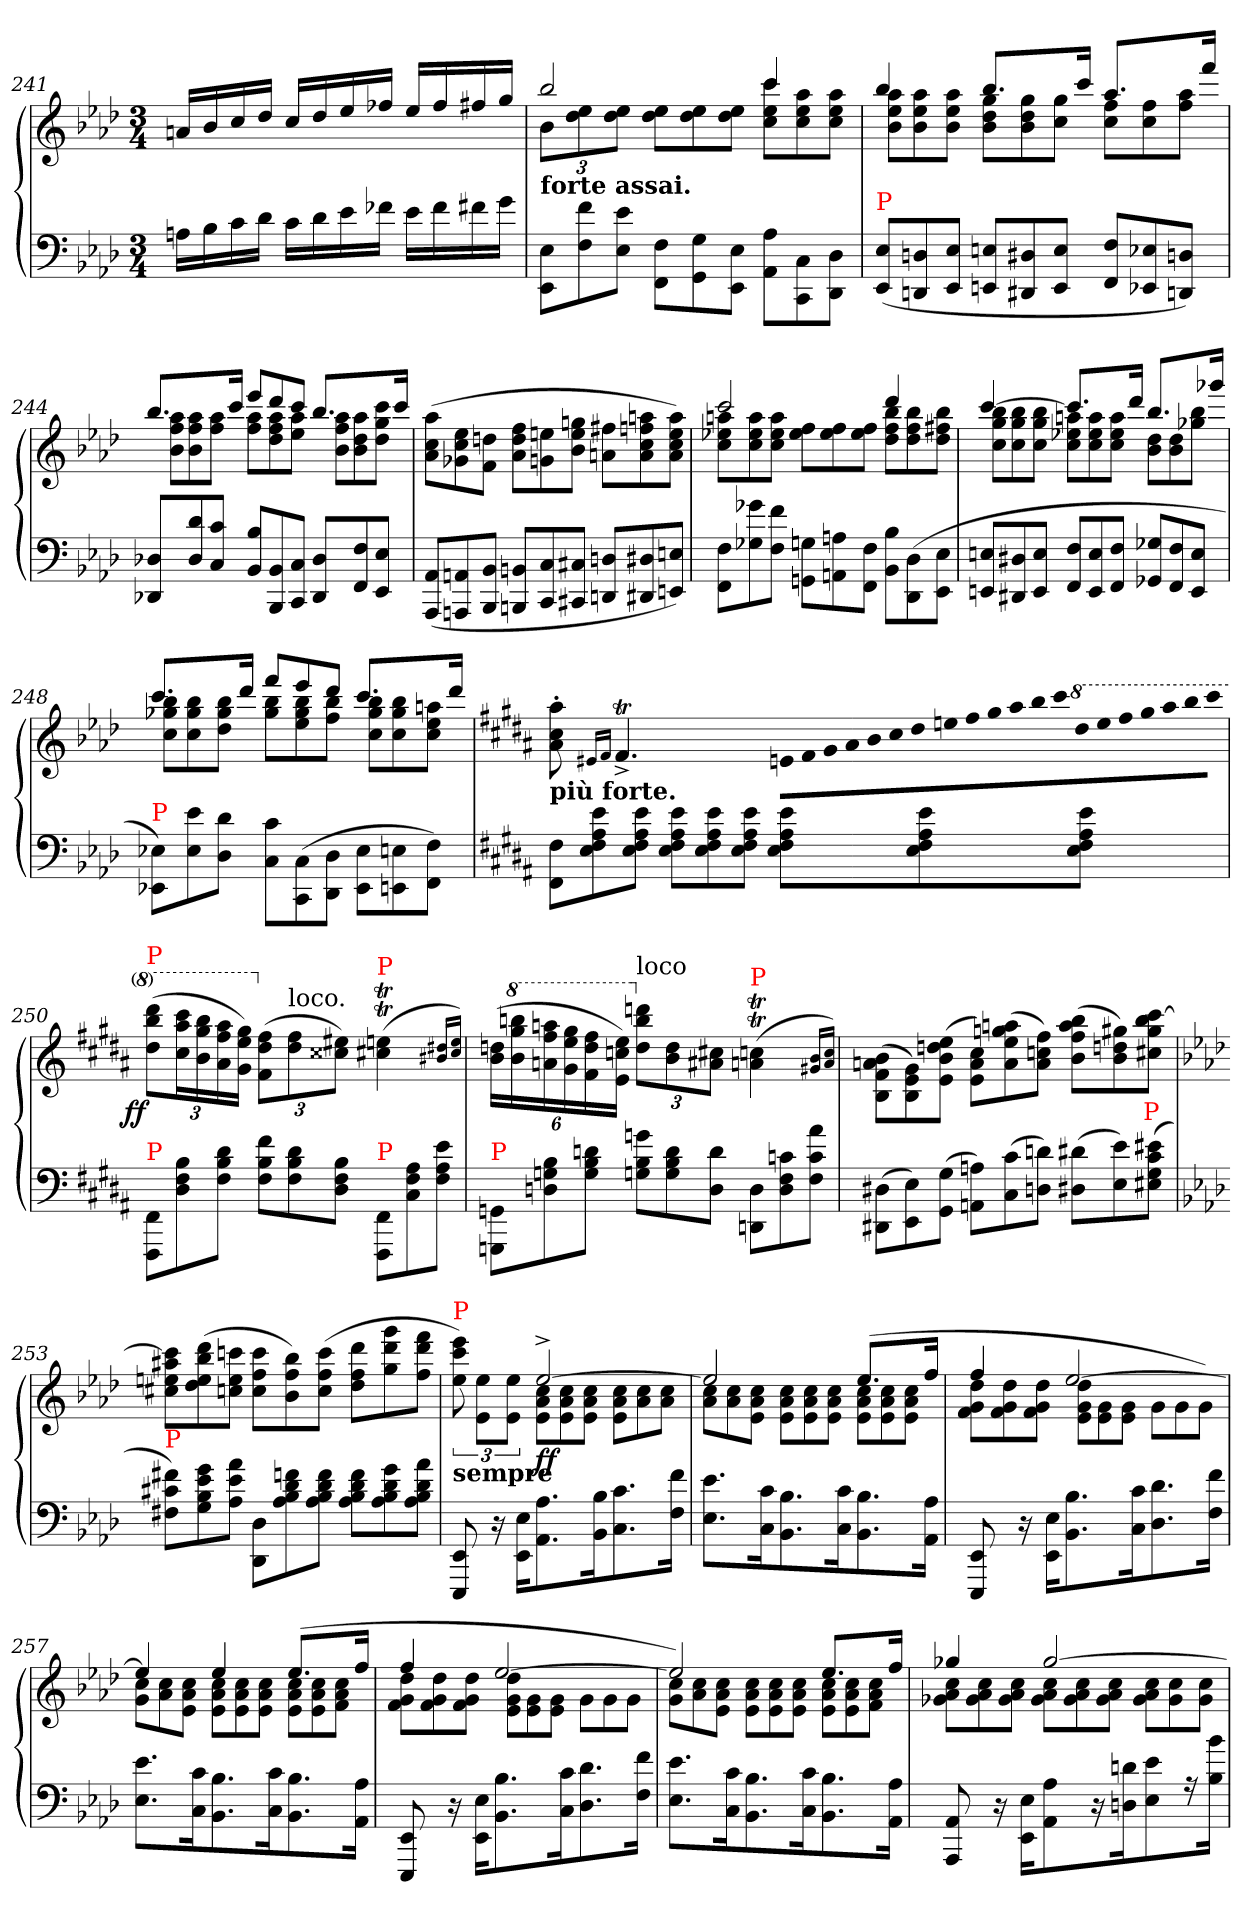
**kern	**kern	**dynam
*part1	*part1	*part1
*staff2	*staff1	*staff1/2
*clefF4	*clefG2	*
*k[b-e-a-d-]	*k[b-e-a-d-]	*
*M3/4	*M3/4	*
=241	=241	=241
16AnLL	16an/LL	.
16B-	16b-	.
16c	16cc	.
16d-JJ	16dd-JJ	.
16c\LL	16cc/LL	.
16d-\	16dd-/	.
16e-\	16ee-/	.
16f-X\JJ	16ff-X/JJ	.
16e-\LL	16ee-/LL	.
16f-\	16ff-/	.
16f#X	16ff#X	.
16g\JJ	16gg/JJ	.
=242	=242	=242
*	*^	*
*Xtuplet	*	*Xbrackettup	*
!	!LO:TX:b:B:t=forte assai.	!	!
12E- 12EE-L	2bb-	12b-L	.
12f 12F	.	12ee- 12dd-	.
12e- 12E-J	.	12ee- 12dd-J	.
*	*	*Xtuplet	*
12F\ 12FF\L	.	12ee- 12dd-L	.
12G 12GG	.	12ee- 12dd-	.
12E- 12EE-J	.	12ee- 12dd-J	.
12A-\ 12AA-\L	4ccc	12ccc 12ee- 12ccL	.
12C 12CC	.	12aa- 12ee- 12cc	.
12D- 12DD-J	.	12aa- 12ee- 12ccJ	.
=243	=243	=243	=243
!LO:TX:a:color=red:t=P	!	!	!
(<12E- 12EE-L	4bb-	12aa- 12ee- 12b-L	.
12Dn 12DDn	.	12aa- 12ee- 12b-	.
12E- 12EE-J	.	12aa- 12ee- 12b-J	.
12En 12EEnL	8.bb-L	12gg 12dd- 12b-L	.
12D#X 12DD#X	.	12gg 12dd- 12b-	.
12E 12EEJ	.	12gg 12ccJ	.
.	16cccJk	.	.
12F 12FFL	8.aa-L	12ff 12ccL	.
12E-X 12EE-X	.	12ff 12cc	.
12Dn 12DDnJ)	.	12aa- 12ffJ	.
.	16fffJk	.	.
=244	=244	=244	=244
12D-X/ 12DD-X/L	8.bb-L	12aa- 12ff 12b-L	.
12d- 12D-	.	12aa- 12ff 12b-	.
12c 12CJ	.	12aa- 12ffJ	.
.	16cccJk	.	.
12B-/ 12BB-/L	12eee-L	12aa- 12ffL	.
12BB- 12BBB-	12ddd-	12aa- 12ff 12dd-	.
12C 12CCJ	12cccJ	12aa- 12ee-J	.
12D-/ 12DD-/L	8.bb-L	12aa- 12ff 12b-L	.
12F 12FF	.	12aa- 12dd- 12b-	.
12E- 12EE-J	.	12ccc 12gg 12dd-J	.
.	16cccJk	.	.
*	*v	*v	*
=245	=245	=245
(<12AA- 12AAA-L	(>12aa- 12cc 12a-L	.
12AAn 12AAAn	12ee- 12cc 12g-X	.
12BB- 12BBB-J	12ddn 12fJ	.
12BBn 12BBBnL	12ff 12dd 12a-L	.
12C 12CC	12een 12gn	.
12C#X 12CC#XJ	12ggn 12ee 12b-J	.
12Dn 12DDnL	12ff#X 12anL	.
12D#X 12DD#X	12aan 12ffn 12cc 12a	.
12En 12EEnJ)	12aa 12ee 12cc 12aJ)	.
=246	=246	=246
*	*^	*
12F 12FFL	2ccc	12aan 12ee-X 12ccL	.
12g-X 12G-X	.	12aa 12ee- 12cc	.
12f 12FJ	.	12aa 12ee- 12ccJ	.
12Gn\ 12GGn\L	.	12ff 12ee-L	.
12A 12AA	.	12ff 12ee-	.
12F 12FFJ	.	12ff 12ee-J	.
12B-\ 12BB-\L	4ddd-	12bb- 12ff 12dd-L	.
(<12D- 12DD-	.	12bb- 12ff 12dd-	.
12E- 12EE-J	.	12bb- 12ff#X 12dd-J	.
=247	=247	=247	=247
12En 12EEnL	[4ccc	12bb- 12gg 12ccL	.
12D#X 12DD#X	.	12bb- 12gg 12cc	.
12E 12EEJ	.	12bb- 12gg 12ccJ	.
12F 12FFL	8.cccL]	12aan 12ee-X 12ccL	.
12E 12EE	.	12aa 12ee- 12cc	.
12F 12FFJ	.	12aa 12ee- 12ccJ	.
.	16ddd-Jk	.	.
12G-X 12GG-XL	8.bb-L	12dd- 12b-L	.
12F 12FF	.	12dd- 12b-	.
12E 12EEJ	.	12bb- 12gg-XJ	.
.	16ggg-XJk	.	.
=248	=248	=248	=248
!LO:TX:a:color=red:t=P	!	!	!
12E-X 12EE-XL)	8.cccL	12bb- 12gg-X 12ccL	.
12e- 12E-	.	12bb- 12gg- 12cc	.
12d- 12D-J	.	12bb- 12gg- 12dd-J	.
.	16ddd-Jk	.	.
12c\ 12C\L	12fffL	12bb- 12gg-L	.
(>12C 12CC	12eee-	12bb- 12gg- 12ee-	.
12D- 12DD-J	12ddd-J	12bb- 12ffJ	.
12E-\ 12EE-\L	8.cccL	12bb- 12gg- 12ccL	.
12En 12EEn	.	12bb- 12gg- 12cc	.
12F 12FFJ)	.	12aan 12ee- 12ccJ	.
.	16ddd-Jk	.	.
*	*v	*v	*
=249	=249	=249
*k[f#c#g#d#a#]	*k[f#c#g#d#a#]	*
!	!LO:TX:b:B:t=più forte.	!
12F# 12FF#L	8aa#'> 8cc#'> 8a#'>	.
12e 12A# 12F# 12E	.	.
.	16qqe#X/LL	.
.	16qqf#/JJ	.
.	4.f#T^<	.
12e 12A# 12F# 12EJ	.	.
12e 12A# 12F# 12EL	.	.
12e 12A# 12F# 12E	.	.
12e 12A# 12F# 12EJ	.	.
!	!LO:N:vis=8	!
12e 12A# 12F# 12EL	80e!\L	.
!	!LO:N:vis=8	!
.	80f#!	.
!	!LO:N:vis=8	!
.	80g#!	.
!	!LO:N:vis=8	!
.	80a#!	.
!	!LO:N:vis=8	!
.	80b!	.
!	!LO:N:vis=8	!
.	80cc#!	.
!	!LO:N:vis=8	!
.	80dd#!	.
12e 12A# 12F# 12E	.	.
!	!LO:N:vis=8	!
.	80een!	.
!	!LO:N:vis=8	!
.	80ff#!	.
!	!LO:N:vis=8	!
.	80gg#!	.
!	!LO:N:vis=8	!
.	80aa#!	.
!	!LO:N:vis=8	!
.	80bb!	.
!	!LO:N:vis=8	!
.	80ccc#!	.
*	*8va	*
!	!LO:N:vis=8	!
.	80ddd#!	.
12e 12A# 12F# 12EJ	.	.
!	!LO:N:vis=8	!
.	80eee!	.
!	!LO:N:vis=8	!
.	80fff#!	.
!	!LO:N:vis=8	!
.	80ggg#!	.
!	!LO:N:vis=8	!
.	80aaa#!	.
!	!LO:N:vis=8	!
.	80bbb!	.
!	!LO:N:vis=8	!
.	80cccc#!J	.
=250	=250	=250
*	*tuplet	*
!	!LO:TX:a:color=red:t=P	!
!LO:TX:a:color=red:t=P	!	!
!	!	!LO:DY:rj
12FF#/ 12FFF#/L	(>12dddd# 12bbb 12ddd#L	ff
12B\ 12F#\ 12D#\	24cccc# 24aaa# 24ccc#L	.
.	24bbb 24ggg# 24bb	.
12d#\ 12B\ 12F#\J	24aaa# 24fff# 24aa#	.
.	24ggg# 24eee 24gg#JJ)	.
*	*X8va	*
12f#\ 12B\ 12F#\L	(>12ff# 12dd# 12f#L	.
!	!LO:TX:a:t=loco.	!
12d# 12B 12F#	12ff# 12dd#	.
12B 12F# 12D#J	12ee#X 12cc##XJ)	.
!	!LO:TX:a:color=red:t=P	!
!LO:TX:a:color=red:t=P	!	!
12FF#/ 12FFF#/L	(<4eenT 4cc#XT	.
12A#\ 12F#\ 12C#\	.	.
12e\ 12A#\ 12F#\J	.	.
.	16qqdd#X/ 16qqb#X/LL	.
.	16qqee/ 16qqcc#/JJ)	.
=251	=251	=251
!LO:TX:a:color=red:t=P	!	!
12GGn/ 12GGGn/L	(>24ddn 24bLL	.
*	*8va	*
.	24bbbn 24ggg# 24bb	.
12B\ 12Gn\ 12Dn\	24aaan 24fff# 24aan	.
.	24ggg# 24eee 24gg#	.
12dn\ 12B\ 12G\J	24fff# 24ddd 24ff#	.
.	24eee 24cccn 24eeJJ)	.
*	*X8va	*
!	!LO:TX:a:t=loco	!
12gn 12B 12GnL	12ddd 12bb 12ddL	.
12d 12B 12G	12dd 12b	.
12d 12DJ	12cc#X 12a#XJ	.
!	!LO:TX:a:color=red:t=P	!
12D 12DDL	(<4ccnT 4anT	.
12cn 12F# 12D	.	.
12a# 12c 12F#J	.	.
.	16qqb/ 16qqg#X/LL	.
.	16qqcc/ 16qqa/JJ)	.
=252	=252	=252
*	*Xtuplet	*
(>12D#X\ 12DD#X\L	(>12b\ 12an\ 12f#\ 12B\L	.
12E 12EE)	12g# 12e 12B)	.
(>12G# 12GG#J	(>12ee 12ddn 12b 12eJ	.
12An\ 12AAn\L)	12cc# 12a 12eL)	.
(>12c# 12C#	(>12aa 12ggn 12ee 12a	.
12dn 12DnJ)	12ff# 12ccn 12aJ)	.
(>12d#X 12D#XL	(>12bb 12aa 12ff# 12bL	.
12e 12E)	12gg#X 12ddn 12b)	.
!LO:TX:a:color=red:t=P	!	!
(>12e#X 12c# 12G# 12E#XJ	[12ccc# 12bb 12gg# 12cc#XJ	.
=253	=253	=253
*k[b-e-a-d-]	*k[b-e-a-d-]	*
!LO:TX:a:color=red:t=P	!	!
12f# 12c# 12F#L)	12ccc#] 12aa# 12ee 12cc#L	.
12g 12e- 12B- 12G	(>12ddd- 12bb- 12ee 12dd-	.
12a- 12e- 12A-J	12ccc 12ee 12ccJ	.
12D- 12DD-L	12ccc 12ff 12ccL	.
12f 12d- 12B- 12A-	12bb- 12ff 12b-)	.
12f 12d- 12B- 12A-J	(>12ccc 12ff 12ccJ	.
12f 12d- 12B- 12A-L	12ddd- 12ff 12dd-L	.
12g 12d- 12B- 12A-	12ggg 12ddd- 12gg	.
12a- 12d- 12B- 12A-J	12fff 12ddd- 12ffJ	.
=254	=254	=254
*	*^	*
*	*	*tuplet	*
*	*	*brackettup	*
!	!LO:TX:a:color=red:t=P	!	!
!	!LO:TX:b:B:t=sempre	!	!
8EE- 8EEE-	4ryy	12eee- 12ccc 12ee-)	.
.	.	12ee-\ 12e-\L	.
16r	.	.	.
.	.	12ee- 12e-J	.
16E- 16EE-KL	.	.	.
*	*	*Xtuplet	*
8.A- 8.AA-	[2ee-^>	12cc 12a- 12e-L	ff
.	.	12cc 12a- 12e-	.
.	.	12cc 12a- 12e-J	.
16B- 16BB-k	.	.	.
8.c 8.C	.	12cc 12a- 12e-L	.
.	.	12cc 12a-	.
.	.	12cc 12a-J	.
16f 16FJk	.	.	.
=255	=255	=255	=255
8.e- 8.E-L	2ee-]	12cc 12a-L	.
.	.	12cc 12a-	.
.	.	12cc 12a- 12e-J	.
16c 16Ck	.	.	.
8.B- 8.BB-	.	12cc 12a- 12e-L	.
.	.	12cc 12a- 12e-	.
.	.	12cc 12a- 12e-J	.
16c 16Ck	.	.	.
8.B- 8.BB-	(>8.ee-L	12cc 12a- 12e-L	.
.	.	12cc 12a- 12e-	.
.	.	12cc 12a- 12e-J	.
16A- 16AA-Jk	16ffJk	.	.
=256	=256	=256	=256
8EE- 8EEE-	4ff	12dd- 12g 12fL	.
.	.	12dd- 12g 12f	.
16r	.	.	.
.	.	12dd- 12g 12fJ	.
16E- 16EE-KL	.	.	.
8.B- 8.BB-	[2ee-	12dd- 12g 12e-L	.
.	.	12g 12e-	.
.	.	12g 12e-J	.
16c 16Ck	.	.	.
8.d- 8.D-	.	12gL	.
.	.	12g	.
.	.	12gJ)	.
16f 16FJk	.	.	.
=257	=257	=257	=257
8.e- 8.E-L	4ee-]	12cc 12gL	.
.	.	12cc 12a-	.
.	.	12cc 12a- 12e-J	.
16c 16Ck	.	.	.
8.B- 8.BB-	4ee-	12cc 12a- 12e-L	.
.	.	12cc 12a- 12e-	.
.	.	12cc 12a- 12e-J	.
16c 16Ck	.	.	.
8.B- 8.BB-	(>8.ee-L	12cc 12a- 12e-L	.
.	.	12cc 12a- 12e-	.
.	.	12cc 12a- 12fJ	.
16A- 16AA-Jk	16ffJk	.	.
=258	=258	=258	=258
8EE- 8EEE-	4ff	12dd- 12g 12fL	.
.	.	12dd- 12g 12f	.
16r	.	.	.
.	.	12dd- 12g 12fJ	.
16E- 16EE-KL	.	.	.
8.B- 8.BB-	[2ee-	12dd- 12g 12e-L	.
.	.	12g 12e-	.
.	.	12g 12e-J	.
16c 16Ck	.	.	.
8.d- 8.D-	.	12gL	.
.	.	12g	.
.	.	12gJ	.
16f 16FJk	.	.	.
=259	=259	=259	=259
8.e- 8.E-L	2ee-])	12cc 12gL	.
.	.	12cc 12a-	.
.	.	12cc 12a- 12e-J	.
16c 16Ck	.	.	.
8.B- 8.BB-	.	12cc 12a- 12e-L	.
.	.	12cc 12a- 12e-	.
.	.	12cc 12a- 12e-J	.
16c 16Ck	.	.	.
8.B- 8.BB-	8.ee-L	12cc 12a- 12e-L	.
.	.	12cc 12a- 12e-	.
.	.	12cc 12a- 12fJ	.
16A- 16AA-Jk	16ffJk	.	.
=260	=260	=260	=260
8AA- 8AAA-	4gg-X	12cc 12a- 12g-XL	.
.	.	12cc 12a- 12g-	.
16r	.	.	.
.	.	12cc 12a- 12g-J	.
16E- 16EE-KL	.	.	.
8A- 8AA-	[2gg-	12cc 12a- 12g-L	.
.	.	12cc 12a- 12g-	.
16r	.	.	.
.	.	12cc 12a- 12g-J	.
16dn 16Dnk	.	.	.
8e- 8E-	.	12cc 12a- 12g-L	.
.	.	12cc 12g-	.
16r	.	.	.
.	.	12cc 12g-J	.
16b- 16B-Jk	.	.	.
*	*v	*v	*
=	=	=
*-	*-	*-
